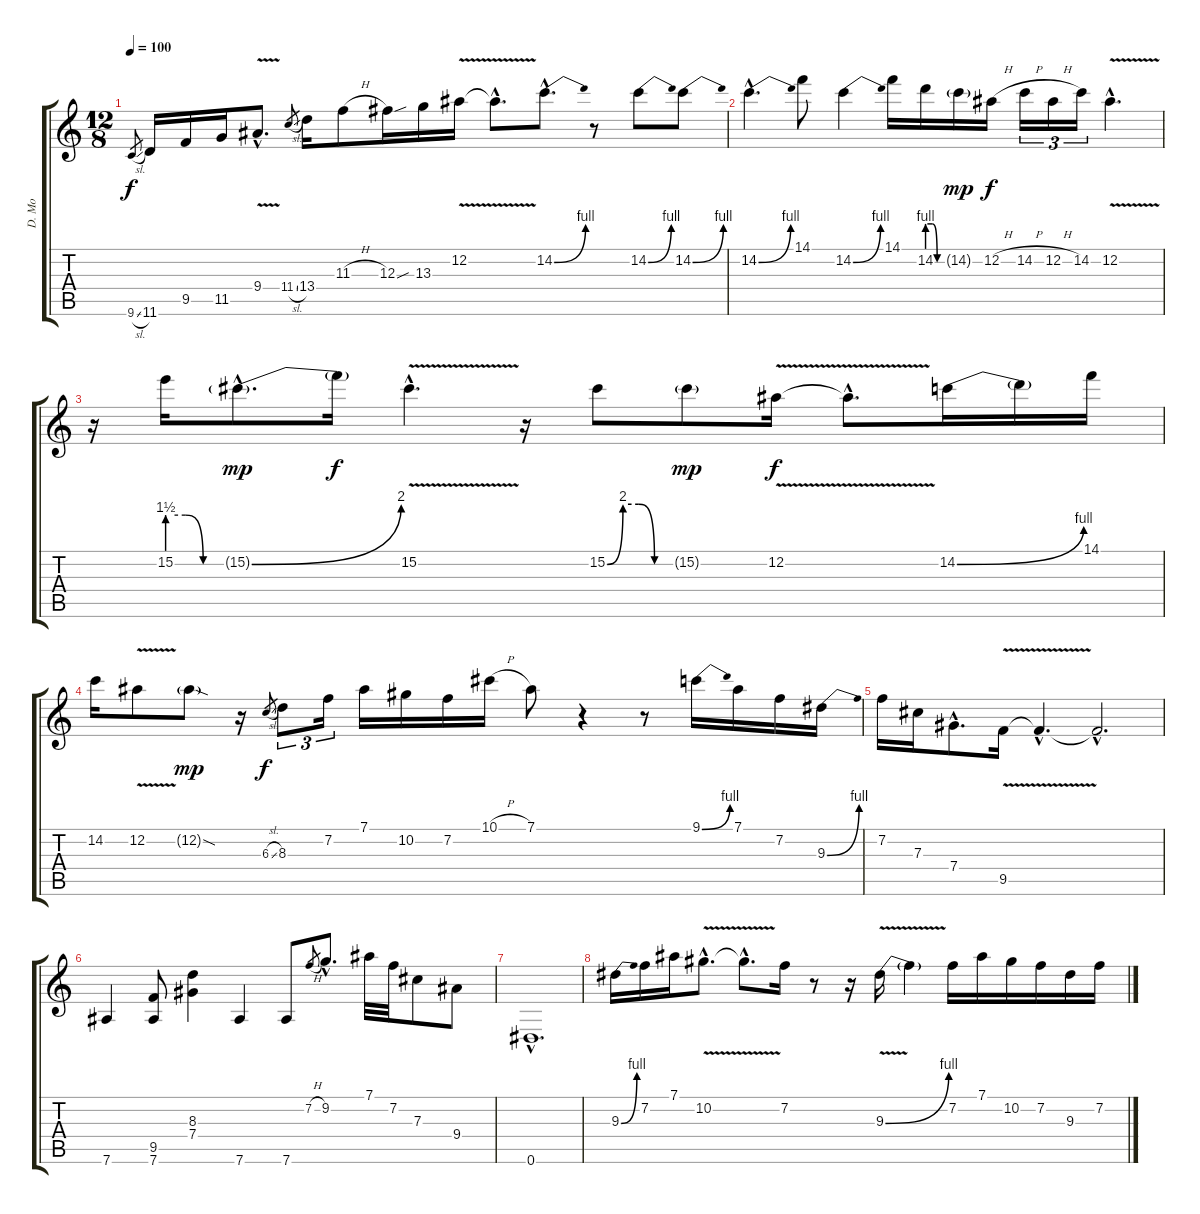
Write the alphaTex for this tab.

\track ("D. Mo" "D. Mo") {instrument overdrivenguitar}
\staff {score tabs}
\tuning (Eb4 Bb3 Gb3 Db3 Ab2 Eb2) {hide}
\ts (12 8)
\tempo 100
\clef g2
\ks c
9.6{sl}.8{gr dy f} 11.6.16 9.5.16 11.5.16 9.4{v hac}.8{d} 11.4{sl}.8{gr} 13.4.16 11.3{h}.8 12.3{sou}.16 13.3.16 12.2{v}.16 12.2{hac t}.8{d} 14.2{be (bend 0 0 60 4) hac}.8{d} r.8 14.2{be (bend 0 0 60 4)}.8 14.2{be (bend 0 0 60 4)}.8 |
14.2{be (bend 0 0 60 4) hac}.4{d} 14.1.8 14.2{be (bend 0 0 60 4)}.4 14.1.16 14.2{be (custom 0 4 20 4 40 0 60 0)}.16 14.2{g}.16{dy mp} 12.2{h}.16{dy f} 14.2{h}.16{tu (3 2)} 12.2{h}.16{tu (3 2)} 14.2.16{tu (3 2)} 12.2{v hac}.4{d} |
r.16 15.2{be (custom 0 6 20 6 40 0 60 0)}.16 15.2{be (bend 0 0 60 8) g hac}.8{d dy mp} 15.2{t}.16{dy f} 15.2{v hac}.4{d} r.16 15.2{be (custom 0 0 15 8 30 8 45 0 60 0)}.8 15.2{g}.8{dy mp} 12.2{v}.16{dy f} 12.2{hac t}.8{d} 14.2{be (bend 0 0 60 4)}.16 14.2{t}.16 14.1.16 |
14.2.16 12.2{v}.8 12.2{sod g}.8{dy mp} r.16 6.3{sl}.8{gr dy f} 8.3.8{tu (3 2)} 7.2.16{tu (3 2)} 7.1.16 10.2.16 7.2.16 10.1{h}.16 7.1.8 r.4 r.8 9.1{be (bend 0 0 60 4)}.16 7.1.16 7.2.16 9.3{be (bend 0 0 60 4)}.16 |
7.2.16 7.3.16 7.4{hac}.8{d} 9.5{v}.16 9.5{hac t}.4{d} 9.5{hac t}.2{d} |
7.6.4 (9.5 7.6).8 (8.3 7.4).4 7.6.4 7.6.8 7.2{h}.8{gr} 9.2{hac}.8{d} 7.1.32 7.2.32 7.3.8 9.4.8 |
0.6{hac}.1{d} |
9.3{be (bend 0 0 60 4)}.16 7.2.16 7.1.16 10.2{v hac}.8{d} 10.2{hac t}.8{d} 7.2.16 r.8 r.16 9.3{be (bend 0 0 60 4) v}.16 9.3{t}.4 7.2.16 7.1.16 10.2.16 7.2.16 9.3.16 7.2.16
